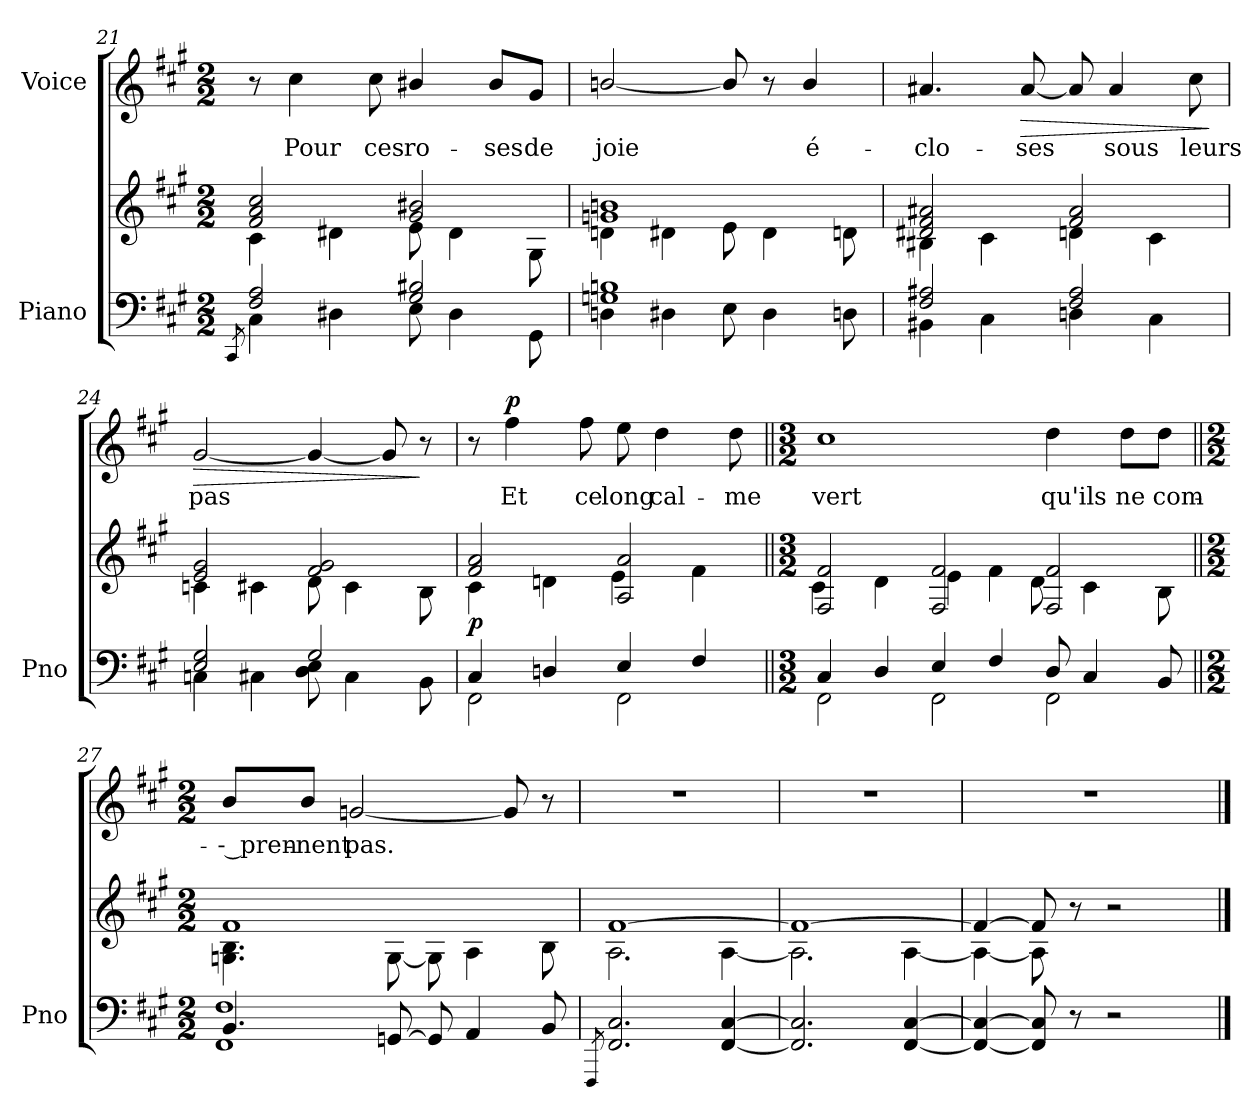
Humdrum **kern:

**kern	**kern	**dynam	**kern	**text	**dynam
*part2	*part2	*part2	*part1	*part1	*part1
*staff3	*staff2	*staff2/3	*staff1	*staff1	*staff1
*I"Piano	*	*	*I"Voice	*	*
*I'Pno	*	*	*	*	*
!!LO:LB:g=z
*clefF4	*clefG2	*	*clefG2	*	*
*k[f#c#g#]	*k[f#c#g#]	*	*k[f#c#g#]	*	*
*M2/2	*M2/2	*	*M2/2	*	*
=21	=21	=21	=21	=21	=21
*^	*	*	*	*	*
.	8qCC#/	.	.	.	.	.
*	*	*^	*	*	*	*
2F#/ 2A/	4C#\	2f#/ 2a/ 2cc#/	4c#\	.	8r	.	.
!	!	!	!	!	!	!LO:LY:b	!
.	.	.	.	.	4cc#\	Pour	.
.	4D#X\	.	4d#X\	.	.	.	.
!	!	!	!	!	!	!LO:LY:b	!
.	.	.	.	.	8cc#\	ces	.
!	!	!	!	!	!	!LO:LY:b	!
2G#/ 2B#X/	8E\	2g#/ 2b#X/	8e\	.	4b#X/	ro-	.
.	4D#\	.	4d#\	.	.	.	.
!	!	!	!	!	!	!LO:LY:b	!
.	.	.	.	.	8b#/L	-ses	.
!	!	!	!	!	!	!LO:LY:b	!
.	8GG#\	.	8G#\	.	8g#/J	de	.
=22	=22	=22	=22	=22	=22	=22	=22
!	!	!	!	!	!	!LO:LY:b	!
1Gn 1Bn	4Dn\	1gn 1bn	4dn\	.	[2bn/	joie	.
.	4D#X\	.	4d#X\	.	.	.	.
.	8E\	.	8e\	.	8b/]	.	.
.	4D#\	.	4d#\	.	8r	.	.
!	!	!	!	!	!	!LO:LY:b	!
.	.	.	.	.	4b/	é-	.
.	8Dn\	.	8dn\	.	.	.	.
!!LO:PB:g=z
=23	=23	=23	=23	=23	=23	=23	=23
!	!	!	!	!	!	!LO:LY:b	!
2F#/ 2A#X/	4BB#X\	2d#X/ 2f#/ 2a#X/	4B#X\	.	4.a#X/	- clo-	.
.	4C#\	.	4c#\	.	.	.	.
!	!	!	!	!	!	!LO:LY:b	!LO:HP:b
.	.	.	.	.	[8a#/	-ses	>
2F#/ 2A#/	4Dn\	2f#/ 2a#/	4dn\	.	8a#/]	.	.
!	!	!	!	!	!	!LO:LY:b	!
.	.	.	.	.	4a#/	sous	.
.	4C#\	.	4c#\	.	.	.	.
!	!	!	!	!	!	!LO:LY:b	!
.	.	.	.	.	8cc#\	leurs	.
*v	*v	*	*	*	*	*	*
*	*v	*v	*	*	*	*
.	.	.	.	.	]
=24	=24	=24	=24	=24	=24
*^	*^	*	*	*	*
!	!	!	!	!	!	!LO:LY:b	!LO:HP:b
2E/ 2G#/	4Cn\	2e/ 2g#/	4cn\	.	[2g#/	pas	>
.	4C#X\	.	4c#X\	.	.	.	.
2G#/	8D\ 8E\	2f#/ 2g#/	8d\	.	4g#/_	.	.
.	4C#\	.	4c#\	.	.	.	.
.	.	.	.	.	8g#/]	.	.
.	8BB\	.	8B\	.	8r	.	]
!!LO:LB:g=z
=25	=25	=25	=25	=25	=25	=25	=25
!	!	!	!	!LO:DY:b	!	!	!
4C#/	2FF#\	2f#/ 2a/	4c#\	p	8r	.	.
!	!	!	!	!	!	!LO:LY:b	!LO:DY:a
.	.	.	.	.	4ff#\	Et	p
4Dn/	.	.	4dn\	.	.	.	.
!	!	!	!	!	!	!LO:LY:b	!
.	.	.	.	.	8ff#\	ce	.
!	!	!	!	!	!	!LO:LY:b	!
4E/	2FF#\	2A/ 2a/	4e\	.	8ee\	long	.
!	!	!	!	!	!	!LO:LY:b	!
.	.	.	.	.	4dd\	cal-	.
4F#/	.	.	4f#\	.	.	.	.
!	!	!	!	!	!	!LO:LY:b	!
.	.	.	.	.	8dd\	-me	.
=26||	=26||	=26||	=26||	=26||	=26||	=26||	=26||
*M3/2	*	*M3/2	*	*	*M3/2	*	*
!	!	!	!	!	!	!LO:LY:b	!
4C#/	2FF#\	2F#/ 2f#/	4c#\	.	1cc#	vert	.
4D/	.	.	4d\	.	.	.	.
4E/	2FF#\	2F#/ 2f#/	4e\	.	.	.	.
4F#/	.	.	4f#\	.	.	.	.
!	!	!	!	!	!	!LO:LY:b	!
8D/	2FF#\	2F#/ 2f#/	8d\	.	4dd\	qu'ils	.
4C#/	.	.	4c#\	.	.	.	.
!	!	!	!	!	!	!LO:LY:b	!
.	.	.	.	.	8dd\L	ne	.
!	!	!	!	!	!	!LO:LY:b	!
8BB/	.	.	8B\	.	8dd\J	com-	.
!!LO:LB:g=z
=27||	=27||	=27||	=27||	=27||	=27||	=27||	=27||
*M2/2	*	*M2/2	*	*	*M2/2	*	*
!	!	!	!	!	!	!LO:LY:b	!
4.BB/	1FF# 1F#	1f#	4.Gn\ 4.B\	.	8b/L	-- pren-	.
!	!	!	!	!	!	!LO:LY:b	!
.	.	.	.	.	8b/J	-nent	.
!	!	!	!	!	!	!LO:LY:b	!
.	.	.	.	.	[2gn/	pas.	.
[8GGn/	.	.	[8G\	.	.	.	.
8GG/]	.	.	8G\]	.	.	.	.
4AA/	.	.	4A\	.	.	.	.
.	.	.	.	.	8g/]	.	.
8BB/	.	.	8B\	.	8r	.	.
*v	*v	*	*	*	*	*	*
=28	=28	=28	=28	=28	=28	=28
8qFFF#/	.	.	.	.	.	.
2.FF#/ 2.C#/	[1f#	2.A\	.	1r	.	.
[4FF#/ [4C#/	.	[4A\	.	.	.	.
=29	=29	=29	=29	=29	=29	=29
2.FF#/] 2.C#/]	1f#_	2.A\]	.	1r	.	.
[4FF#/ [4C#/	.	[4A\	.	.	.	.
=30	=30	=30	=30	=30	=30	=30
4FF#/_ 4C#/_	4f#/_	4A\_	.	1r	.	.
8FF#/] 8C#/]	8f#/]	8A\]	.	.	.	.
8r	8r	2ryy	.	.	.	.
2r	2r	.	.	.	.	.
.	.	8ryy	.	.	.	.
*	*v	*v	*	*	*	*
==	==	==	==	==	==
*-	*-	*-	*-	*-	*-
